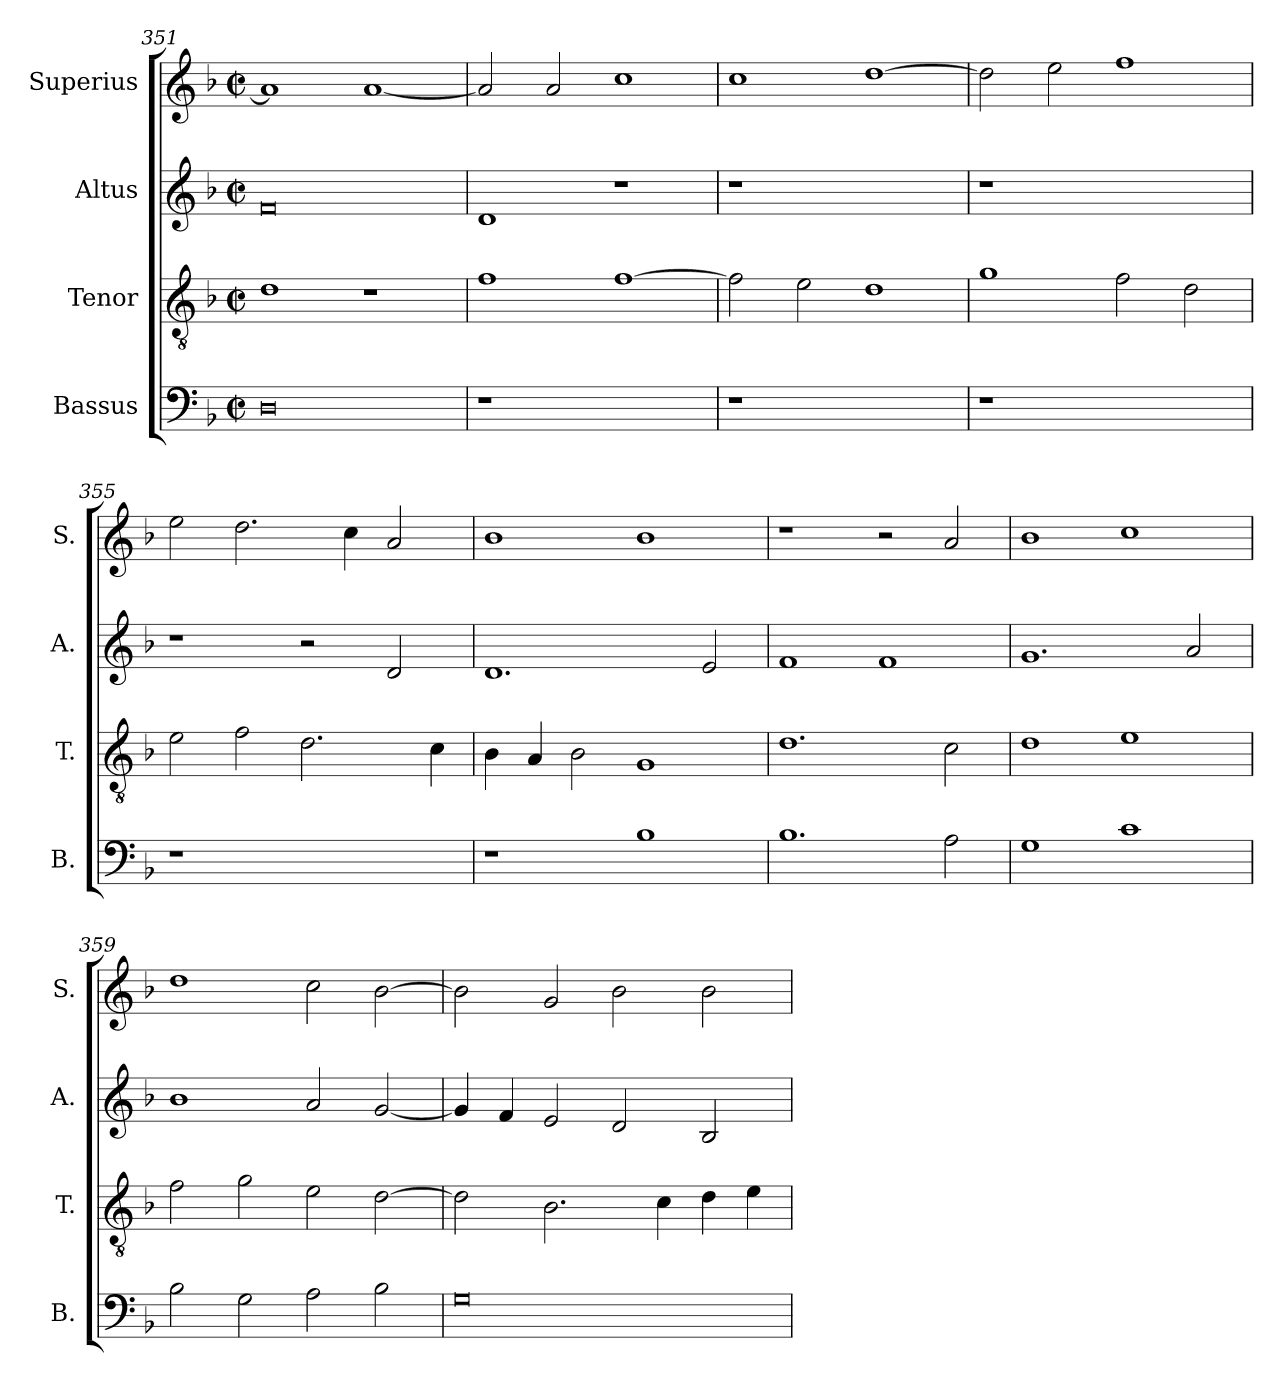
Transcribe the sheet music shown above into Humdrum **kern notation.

**kern	**kern	**kern	**kern
*part4	*part3	*part2	*part1
*staff4	*staff3	*staff2	*staff1
*I"Bassus	*I"Tenor	*I"Altus	*I"Superius
*I'B.	*I'T.	*I'A.	*I'S.
*clefF4	*clefGv2	*clefG2	*clefG2
*	*ITrd7c12	*	*
*k[b-]	*k[b-]	*k[b-]	*k[b-]
*F:	*F:	*F:	*F:
*M2/2	*M2/2	*M2/2	*M2/2
*met(c|)	*met(c|)	*met(c|)	*met(c|)
=351	=351	=351	=351
0Di	1Di	0fi	1ai]
.	1r	.	[<1ai
=352	=352	=352	=352
!LO:N:vis=1	!	!	!
1r	1Fi	1di	2ai/]
.	.	.	2ai/
1ryy	[>1Fi	1r	1cci
!!LO:LB:g=z
=353	=353	=353	=353
!LO:N:vis=1	!	!LO:N:vis=1	!
1r	2Fi\]	1r	1cci
.	2Ei\	.	.
1ryy	1Di	1ryy	[>1ddi
=354	=354	=354	=354
!LO:N:vis=1	!	!LO:N:vis=1	!
1r	1Gi	1r	2ddi\]
.	.	.	2eei\
1ryy	2Fi\	1ryy	1ffi
.	2Di\	.	.
=355	=355	=355	=355
!LO:N:vis=1	!	!	!
1r	2Ei\	1r	2eei\
.	2Fi\	.	2.ddi\
1ryy	2.Di\	2r	.
.	.	.	4cci\
.	.	2di/	2ai/
.	4Ci\	.	.
=356	=356	=356	=356
1r	4BB-i\	1.di	1b-i
.	4AAi/	.	.
.	2BB-i\	.	.
1B-i	1GGi	.	1b-i
.	.	2ei/	.
=357	=357	=357	=357
1.B-i	1.Di	1fi	1r
.	.	1fi	2r
2Ai\	2Ci\	.	2ai/
!!LO:LB:g=z
=358	=358	=358	=358
1Gi	1Di	1.gi	1b-i
1ci	1Ei	.	1cci
.	.	2ai/	.
=359	=359	=359	=359
2B-i\	2Fi\	1b-i	1ddi
2Gi\	2Gi\	.	.
2Ai\	2Ei\	2ai/	2cci\
2B-i\	[>2Di\	[<2gi/	[>2b-i\
=360	=360	=360	=360
0Gi	2Di\]	4gi/]	2b-i\]
.	.	4fi/	.
.	2.BB-i\	2ei/	2gi/
.	.	2di/	2b-i\
.	4Ci\	.	.
.	4Di\	2B-i/	2b-i\
.	4Ei\	.	.
=	=	=	=
*-	*-	*-	*-
